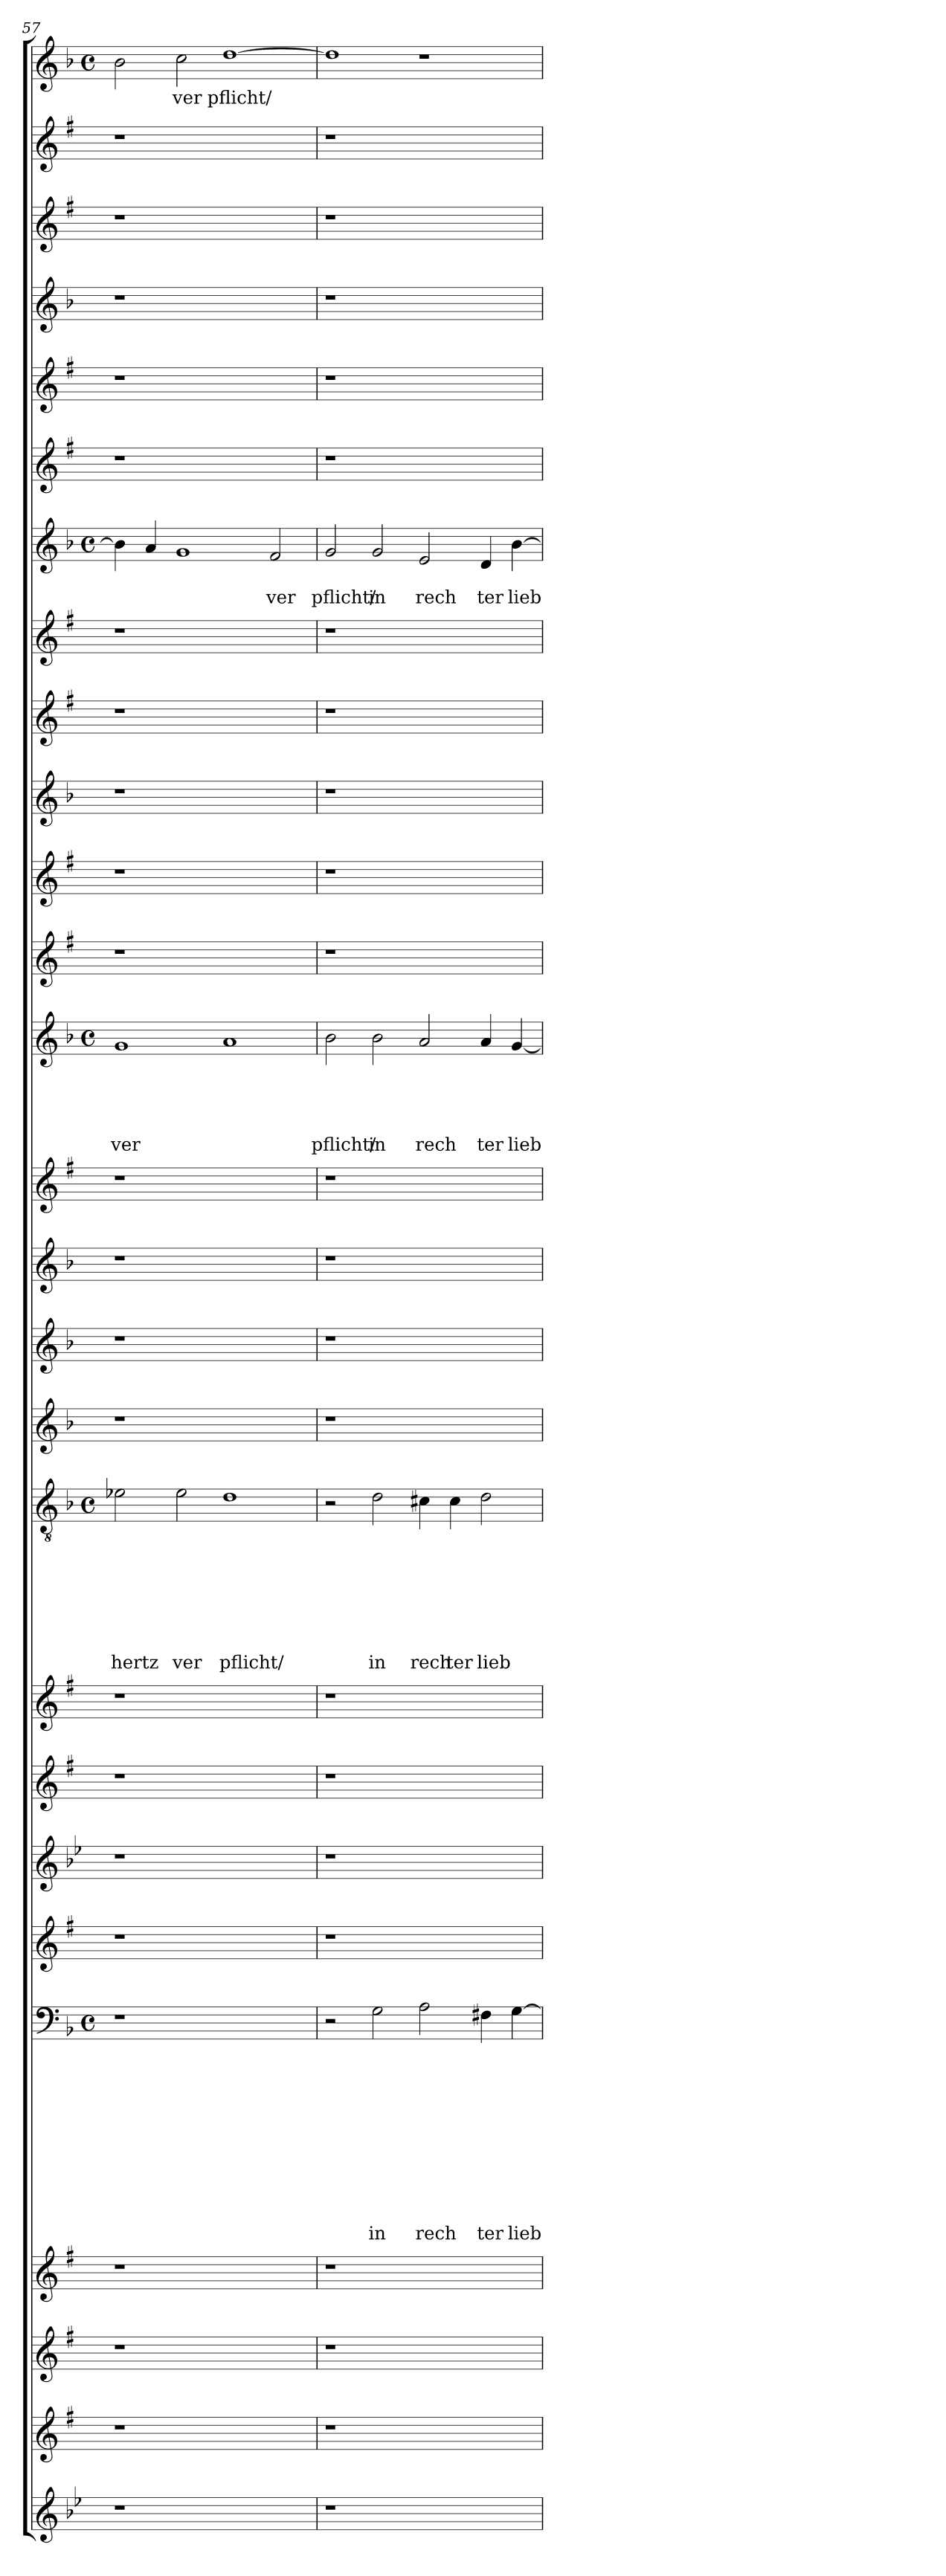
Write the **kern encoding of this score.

**kern	**kern	**kern	**kern	**kern	**text	**text	**text	**text	**text	**text	**text	**text	**text	**text	**text	**kern	**kern	**kern	**kern	**kern	**text	**text	**text	**text	**text	**text	**text	**text	**kern	**kern	**kern	**kern	**kern	**text	**text	**text	**text	**text	**kern	**kern	**kern	**kern	**kern	**kern	**text	**text	**kern	**kern	**kern	**kern	**kern	**kern	**text
*part27	*part26	*part25	*part24	*part23	*part23	*part23	*part23	*part23	*part23	*part23	*part23	*part23	*part23	*part23	*part23	*part22	*part21	*part20	*part19	*part18	*part18	*part18	*part18	*part18	*part18	*part18	*part18	*part18	*part17	*part16	*part15	*part14	*part13	*part13	*part13	*part13	*part13	*part13	*part12	*part11	*part10	*part9	*part8	*part7	*part7	*part7	*part6	*part5	*part4	*part3	*part2	*part1	*part1
*staff27	*staff26	*staff25	*staff24	*staff23	*staff23	*staff23	*staff23	*staff23	*staff23	*staff23	*staff23	*staff23	*staff23	*staff23	*staff23	*staff22	*staff21	*staff20	*staff19	*staff18	*staff18	*staff18	*staff18	*staff18	*staff18	*staff18	*staff18	*staff18	*staff17	*staff16	*staff15	*staff14	*staff13	*staff13	*staff13	*staff13	*staff13	*staff13	*staff12	*staff11	*staff10	*staff9	*staff8	*staff7	*staff7	*staff7	*staff6	*staff5	*staff4	*staff3	*staff2	*staff1	*staff1
*clefG2	*clefG2	*clefG2	*clefG2	*clefF4	*	*	*	*	*	*	*	*	*	*	*	*clefG2	*clefG2	*clefG2	*clefG2	*clefGv2	*	*	*	*	*	*	*	*	*clefG2	*clefG2	*clefG2	*clefG2	*clefG2	*	*	*	*	*	*clefG2	*clefG2	*clefG2	*clefG2	*clefG2	*clefG2	*	*	*clefG2	*clefG2	*clefG2	*clefG2	*clefG2	*clefG2	*
*	*ITrd1c2	*ITrd1c2	*ITrd1c2	*	*	*	*	*	*	*	*	*	*	*	*	*ITrd1c2	*	*ITrd1c2	*ITrd1c2	*	*	*	*	*	*	*	*	*	*ITrd-3c-5	*ITrd-3c-5	*ITrd-3c-5	*ITrd1c2	*	*	*	*	*	*	*ITrd1c2	*ITrd1c2	*ITrd-3c-5	*ITrd1c2	*ITrd1c2	*	*	*	*ITrd1c2	*ITrd1c2	*ITrd1c2	*ITrd1c2	*ITrd1c2	*ITrd-3c-5	*
*k[b-e-]	*k[b-]	*k[b-]	*k[b-]	*k[b-]	*	*	*	*	*	*	*	*	*	*	*	*k[b-]	*k[b-e-]	*k[b-]	*k[b-]	*k[b-]	*	*	*	*	*	*	*	*	*k[b-e-]	*k[b-e-]	*k[b-e-]	*k[b-]	*k[b-]	*	*	*	*	*	*k[b-]	*k[b-]	*k[b-e-]	*k[b-]	*k[b-]	*k[b-]	*	*	*k[b-]	*k[b-]	*k[b-e-a-]	*k[b-]	*k[b-]	*k[b-e-]	*
*B-:	*F:	*F:	*F:	*F:	*	*	*	*	*	*	*	*	*	*	*	*F:	*B-:	*F:	*F:	*F:	*	*	*	*	*	*	*	*	*B-:	*B-:	*B-:	*F:	*F:	*	*	*	*	*	*F:	*F:	*B-:	*F:	*F:	*F:	*	*	*F:	*F:	*E-:	*F:	*F:	*B-:	*
*	*	*	*	*M4/4	*	*	*	*	*	*	*	*	*	*	*	*	*	*	*	*M4/4	*	*	*	*	*	*	*	*	*	*	*	*	*M4/4	*	*	*	*	*	*	*	*	*	*	*M4/4	*	*	*	*	*	*	*	*M4/4	*
*	*	*	*	*met(c)	*	*	*	*	*	*	*	*	*	*	*	*	*	*	*	*met(c)	*	*	*	*	*	*	*	*	*	*	*	*	*met(c)	*	*	*	*	*	*	*	*	*	*	*met(c)	*	*	*	*	*	*	*	*met(c)	*
=57	=57	=57	=57	=57	=57	=57	=57	=57	=57	=57	=57	=57	=57	=57	=57	=57	=57	=57	=57	=57	=57	=57	=57	=57	=57	=57	=57	=57	=57	=57	=57	=57	=57	=57	=57	=57	=57	=57	=57	=57	=57	=57	=57	=57	=57	=57	=57	=57	=57	=57	=57	=57	=57
!	!	!	!	!	!	!	!	!	!	!	!	!	!	!	!	!	!	!	!	!	!	!	!	!	!	!	!	!LO:LY:b	!	!	!	!	!	!	!	!	!	!LO:LY:b	!	!	!	!	!	!	!	!	!	!	!	!	!	!	!
1r	1r	1r	1r	1r	.	.	.	.	.	.	.	.	.	.	.	1r	1r	1r	1r	2e-X\	.	.	.	.	.	.	.	hertz	1r	1r	1r	1r	1g	.	.	.	.	ver	1r	1r	1r	1r	1r	4b-\]	.	.	1r	1r	1r	1r	1r	2ee-\	.
.	.	.	.	.	.	.	.	.	.	.	.	.	.	.	.	.	.	.	.	.	.	.	.	.	.	.	.	.	.	.	.	.	.	.	.	.	.	.	.	.	.	.	.	4a/	.	.	.	.	.	.	.	.	.
!	!	!	!	!	!	!	!	!	!	!	!	!	!	!	!	!	!	!	!	!	!	!	!	!	!	!	!	!LO:LY:b	!	!	!	!	!	!	!	!	!	!	!	!	!	!	!	!	!	!	!	!	!	!	!	!	!LO:LY:b
.	.	.	.	.	.	.	.	.	.	.	.	.	.	.	.	.	.	.	.	2e-\	.	.	.	.	.	.	.	ver	.	.	.	.	.	.	.	.	.	.	.	.	.	.	.	1g	.	.	.	.	.	.	.	2ff\	ver
!	!	!	!	!	!	!	!	!	!	!	!	!	!	!	!	!	!	!	!	!	!	!	!	!	!	!	!	!LO:LY:b	!	!	!	!	!	!	!	!	!	!	!	!	!	!	!	!	!	!	!	!	!	!	!	!	!LO:LY:b
1ryy	1ryy	1ryy	1ryy	1ryy	.	.	.	.	.	.	.	.	.	.	.	1ryy	1ryy	1ryy	1ryy	1d	.	.	.	.	.	.	.	pflicht/	1ryy	1ryy	1ryy	1ryy	1a	.	.	.	.	.	1ryy	1ryy	1ryy	1ryy	1ryy	.	.	.	1ryy	1ryy	1ryy	1ryy	1ryy	[>1gg	pflicht/
!	!	!	!	!	!	!	!	!	!	!	!	!	!	!	!	!	!	!	!	!	!	!	!	!	!	!	!	!	!	!	!	!	!	!	!	!	!	!	!	!	!	!	!	!	!	!LO:LY:b	!	!	!	!	!	!	!
.	.	.	.	.	.	.	.	.	.	.	.	.	.	.	.	.	.	.	.	.	.	.	.	.	.	.	.	.	.	.	.	.	.	.	.	.	.	.	.	.	.	.	.	2f/	.	ver	.	.	.	.	.	.	.
!!LO:PB:g=z
=58	=58	=58	=58	=58	=58	=58	=58	=58	=58	=58	=58	=58	=58	=58	=58	=58	=58	=58	=58	=58	=58	=58	=58	=58	=58	=58	=58	=58	=58	=58	=58	=58	=58	=58	=58	=58	=58	=58	=58	=58	=58	=58	=58	=58	=58	=58	=58	=58	=58	=58	=58	=58	=58
!	!	!	!	!	!	!	!	!	!	!	!	!	!	!	!	!	!	!	!	!	!	!	!	!	!	!	!	!	!	!	!	!	!	!	!	!	!	!LO:LY:b	!	!	!	!	!	!	!	!LO:LY:b	!	!	!	!	!	!	!
1r	1r	1r	1r	2r	.	.	.	.	.	.	.	.	.	.	.	1r	1r	1r	1r	2r	.	.	.	.	.	.	.	.	1r	1r	1r	1r	2b-\	.	.	.	.	pflicht/	1r	1r	1r	1r	1r	2g/	.	pflicht/	1r	1r	1r	1r	1r	1gg]	.
!	!	!	!	!	!	!	!	!	!	!	!	!	!	!	!LO:LY:b	!	!	!	!	!	!	!	!	!	!	!	!	!LO:LY:b	!	!	!	!	!	!	!	!	!	!LO:LY:b	!	!	!	!	!	!	!	!LO:LY:b	!	!	!	!	!	!	!
.	.	.	.	2G\	.	.	.	.	.	.	.	.	.	.	in	.	.	.	.	2d\	.	.	.	.	.	.	.	in	.	.	.	.	2b-\	.	.	.	.	in	.	.	.	.	.	2g/	.	in	.	.	.	.	.	.	.
!	!	!	!	!	!	!	!	!	!	!	!	!	!	!	!LO:LY:b	!	!	!	!	!	!	!	!	!	!	!	!	!LO:LY:b	!	!	!	!	!	!	!	!	!	!LO:LY:b	!	!	!	!	!	!	!	!LO:LY:b	!	!	!	!	!	!	!
1ryy	1ryy	1ryy	1ryy	2A\	.	.	.	.	.	.	.	.	.	.	rech	1ryy	1ryy	1ryy	1ryy	4c#X\	.	.	.	.	.	.	.	rech	1ryy	1ryy	1ryy	1ryy	2a/	.	.	.	.	rech	1ryy	1ryy	1ryy	1ryy	1ryy	2e/	.	rech	1ryy	1ryy	1ryy	1ryy	1ryy	1r	.
!	!	!	!	!	!	!	!	!	!	!	!	!	!	!	!	!	!	!	!	!	!	!	!	!	!	!	!	!LO:LY:b	!	!	!	!	!	!	!	!	!	!	!	!	!	!	!	!	!	!	!	!	!	!	!	!	!
.	.	.	.	.	.	.	.	.	.	.	.	.	.	.	.	.	.	.	.	4c#\	.	.	.	.	.	.	.	ter	.	.	.	.	.	.	.	.	.	.	.	.	.	.	.	.	.	.	.	.	.	.	.	.	.
!	!	!	!	!	!	!	!	!	!	!	!	!	!	!	!LO:LY:b	!	!	!	!	!	!	!	!	!	!	!	!	!LO:LY:b	!	!	!	!	!	!	!	!	!	!LO:LY:b	!	!	!	!	!	!	!	!LO:LY:b	!	!	!	!	!	!	!
.	.	.	.	4F#X\	.	.	.	.	.	.	.	.	.	.	ter	.	.	.	.	2d\	.	.	.	.	.	.	.	lieb	.	.	.	.	4a/	.	.	.	.	ter	.	.	.	.	.	4d/	.	ter	.	.	.	.	.	.	.
!	!	!	!	!	!	!	!	!	!	!	!	!	!	!	!LO:LY:b	!	!	!	!	!	!	!	!	!	!	!	!	!	!	!	!	!	!	!	!	!	!	!LO:LY:b	!	!	!	!	!	!	!	!LO:LY:b	!	!	!	!	!	!	!
.	.	.	.	[>4G\	.	.	.	.	.	.	.	.	.	.	lieb	.	.	.	.	.	.	.	.	.	.	.	.	.	.	.	.	.	[<4g/	.	.	.	.	lieb	.	.	.	.	.	[>4b-\	.	lieb	.	.	.	.	.	.	.
=	=	=	=	=	=	=	=	=	=	=	=	=	=	=	=	=	=	=	=	=	=	=	=	=	=	=	=	=	=	=	=	=	=	=	=	=	=	=	=	=	=	=	=	=	=	=	=	=	=	=	=	=	=
*-	*-	*-	*-	*-	*-	*-	*-	*-	*-	*-	*-	*-	*-	*-	*-	*-	*-	*-	*-	*-	*-	*-	*-	*-	*-	*-	*-	*-	*-	*-	*-	*-	*-	*-	*-	*-	*-	*-	*-	*-	*-	*-	*-	*-	*-	*-	*-	*-	*-	*-	*-	*-	*-
